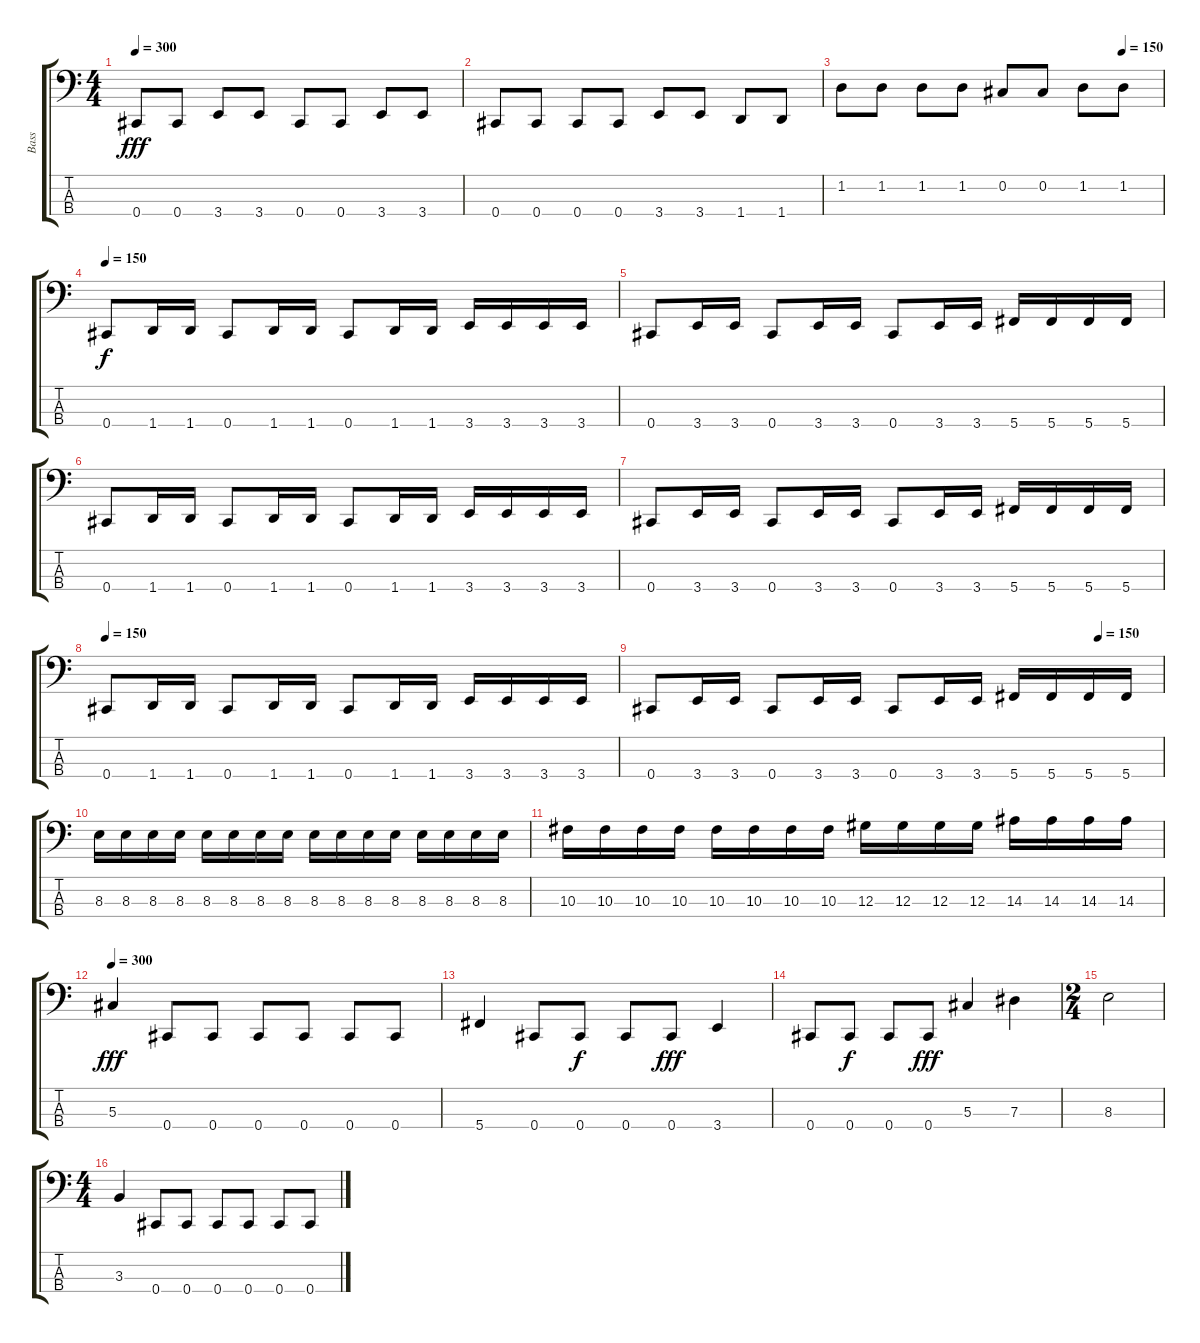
\track ("Bass" "Bass") {instrument electricbassfinger}
\staff {score tabs}
\tuning (Gb2 Db2 Ab1 Db1) {hide}
\ts (4 4)
\tempo 300
\clef f4
\ks c
0.4.8{dy fff} 0.4.8 3.4.8 3.4.8 0.4.8 0.4.8 3.4.8 3.4.8 |
0.4.8 0.4.8 0.4.8 0.4.8 3.4.8 3.4.8 1.4.8 1.4.8 |
\tempo (150 0.875)
1.2.8 1.2.8 1.2.8 1.2.8 0.2.8 0.2.8 1.2.8 1.2.8 |
\tempo 150
0.4.8{dy f} 1.4.16 1.4.16 0.4.8 1.4.16 1.4.16 0.4.8 1.4.16 1.4.16 3.4.16 3.4.16 3.4.16 3.4.16 |
0.4.8 3.4.16 3.4.16 0.4.8 3.4.16 3.4.16 0.4.8 3.4.16 3.4.16 5.4.16 5.4.16 5.4.16 5.4.16 |
0.4.8 1.4.16 1.4.16 0.4.8 1.4.16 1.4.16 0.4.8 1.4.16 1.4.16 3.4.16 3.4.16 3.4.16 3.4.16 |
0.4.8 3.4.16 3.4.16 0.4.8 3.4.16 3.4.16 0.4.8 3.4.16 3.4.16 5.4.16 5.4.16 5.4.16 5.4.16 |
\tempo 150
0.4.8 1.4.16 1.4.16 0.4.8 1.4.16 1.4.16 0.4.8 1.4.16 1.4.16 3.4.16 3.4.16 3.4.16 3.4.16 |
\tempo (150 0.875)
0.4.8 3.4.16 3.4.16 0.4.8 3.4.16 3.4.16 0.4.8 3.4.16 3.4.16 5.4.16 5.4.16 5.4.16 5.4.16 |
8.3.16 8.3.16 8.3.16 8.3.16 8.3.16 8.3.16 8.3.16 8.3.16 8.3.16 8.3.16 8.3.16 8.3.16 8.3.16 8.3.16 8.3.16 8.3.16 |
10.3.16 10.3.16 10.3.16 10.3.16 10.3.16 10.3.16 10.3.16 10.3.16 12.3.16 12.3.16 12.3.16 12.3.16 14.3.16 14.3.16 14.3.16 14.3.16 |
\tempo 300
5.3.4{dy fff} 0.4.8 0.4.8 0.4.8 0.4.8 0.4.8 0.4.8 |
5.4.4 0.4.8 0.4.8{dy f} 0.4.8 0.4.8{dy fff} 3.4.4 |
0.4.8 0.4.8{dy f} 0.4.8 0.4.8{dy fff} 5.3.4 7.3.4 |
\ts (2 4)
8.3.2 |
\ts (4 4)
3.3.4 0.4.8 0.4.8 0.4.8 0.4.8 0.4.8 0.4.8
